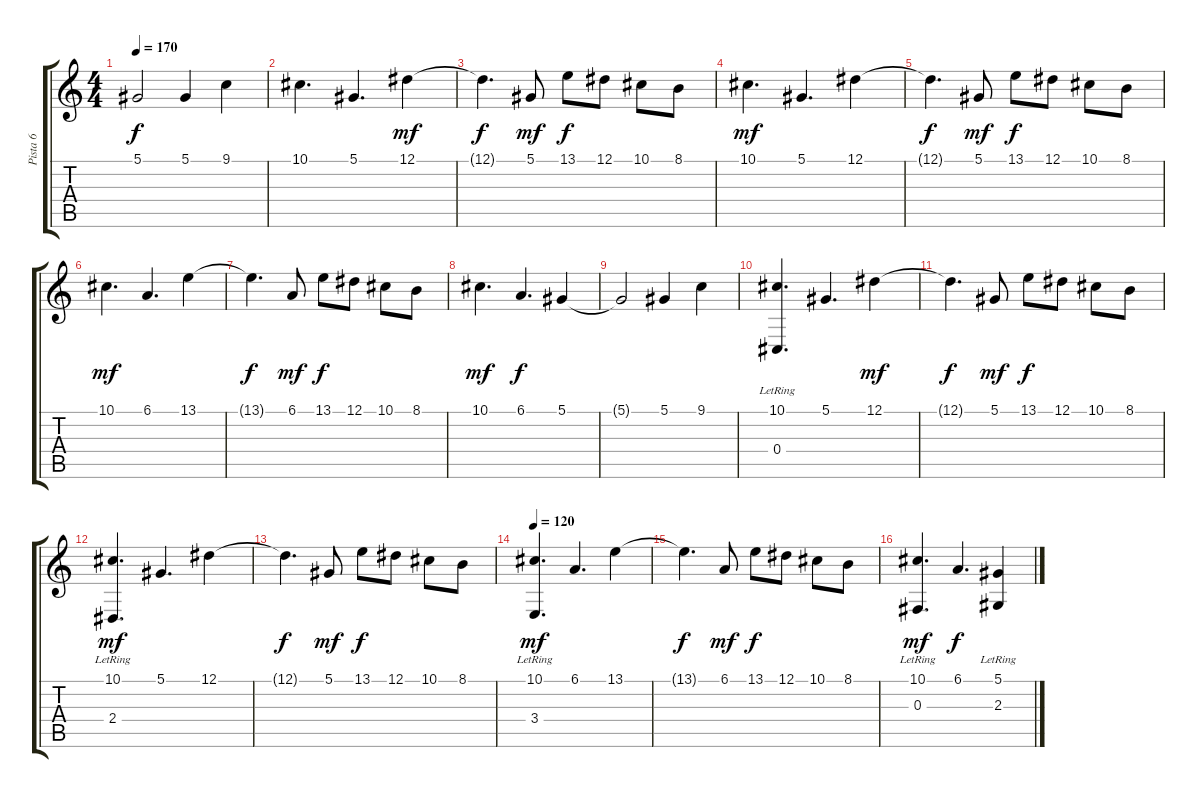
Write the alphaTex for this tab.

\track ("Pista 6" "Pista 6") {instrument stringensemble1}
\staff {score tabs}
\tuning (Eb4 Bb3 Gb3 Db3 Ab2 Eb2) {hide}
\ts (4 4)
\tempo 170
\clef g2
\ks c
5.1{t}.2{dy f} 5.1.4 9.1.4 |
10.1.4{d} 5.1.4{d} 12.1.4{dy mf} |
12.1{t}.4{d dy f} 5.1.8{dy mf} 13.1.8{dy f} 12.1.8 10.1.8 8.1.8 |
10.1.4{d dy mf} 5.1.4{d} 12.1.4 |
12.1{t}.4{d dy f} 5.1.8{dy mf} 13.1.8{dy f} 12.1.8 10.1.8 8.1.8 |
10.1.4{d dy mf} 6.1.4{d} 13.1.4 |
13.1{t}.4{d dy f} 6.1.8{dy mf} 13.1.8{dy f} 12.1.8 10.1.8 8.1.8 |
10.1.4{d dy mf} 6.1.4{d dy f} 5.1.4 |
5.1{t}.2 5.1.4 9.1.4 |
(10.1 0.4{lr}).4{d} 5.1.4{d} 12.1.4{dy mf} |
12.1{t}.4{d dy f} 5.1.8{dy mf} 13.1.8{dy f} 12.1.8 10.1.8 8.1.8 |
(10.1 2.4{lr}).4{d dy mf} 5.1.4{d} 12.1.4 |
12.1{t}.4{d dy f} 5.1.8{dy mf} 13.1.8{dy f} 12.1.8 10.1.8 8.1.8 |
\tempo 120
(10.1 3.4{lr}).4{d dy mf} 6.1.4{d} 13.1.4 |
13.1{t}.4{d dy f} 6.1.8{dy mf} 13.1.8{dy f} 12.1.8 10.1.8 8.1.8 |
(10.1 0.3{lr}).4{d dy mf} 6.1.4{d dy f} (5.1 2.3{lr}).4
